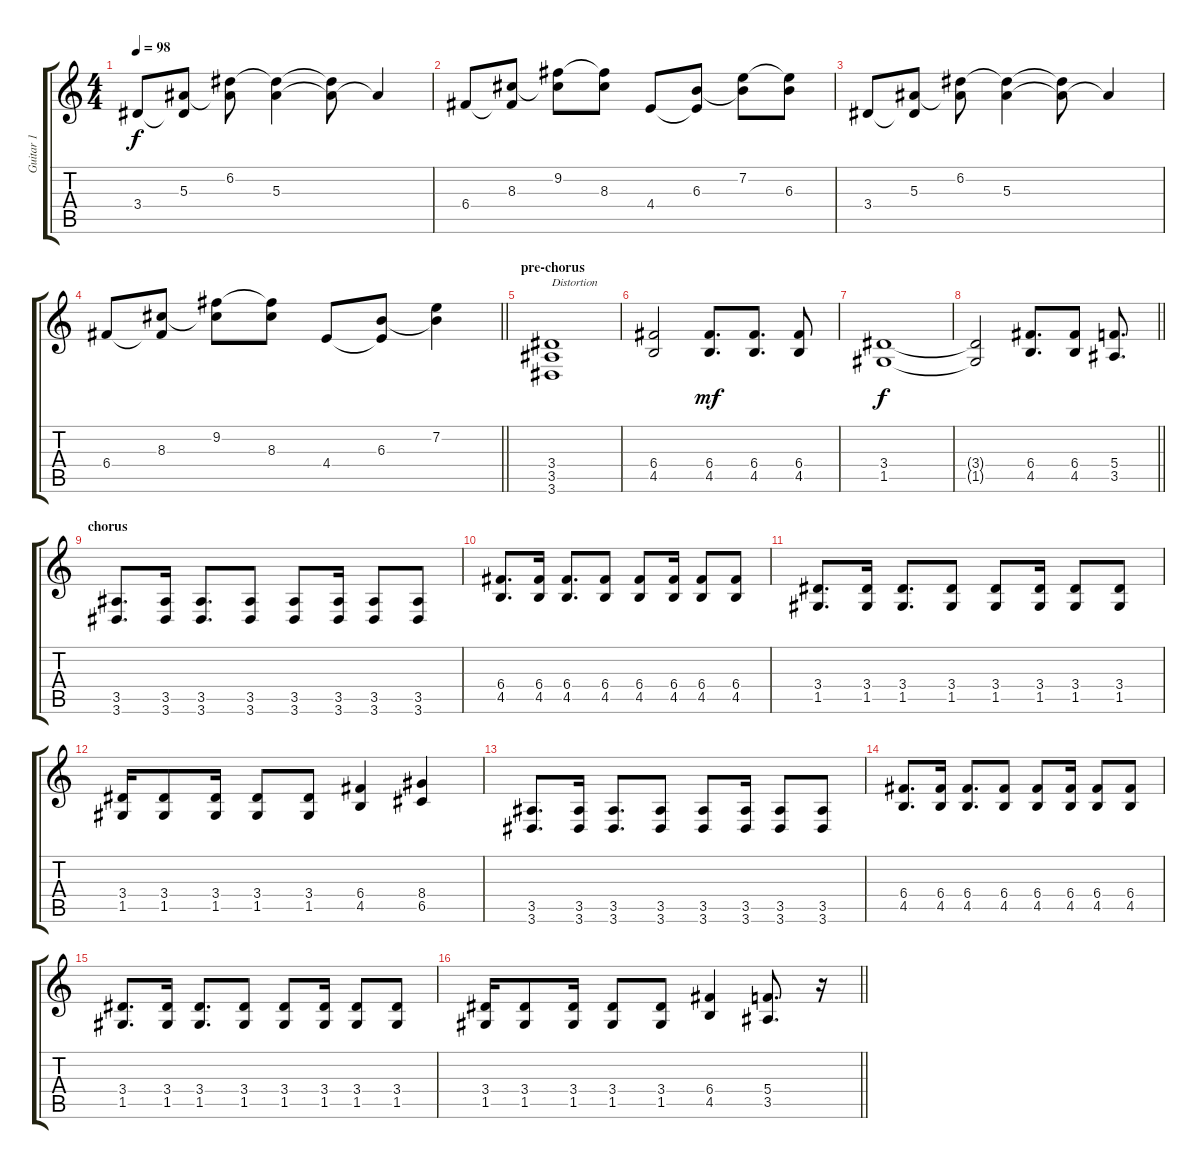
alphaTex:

\track ("Guitar 1" "Guitar 1") {instrument distortionguitar}
\staff {score tabs}
\tuning (D4 A3 F3 C3 G2 C2) {hide}
\ts (4 4)
\tempo 98
\clef g2
\ks c
3.4.8{dy f} (5.3 3.4{t}).8 (6.2 5.3{t}).8 (6.2{t} 5.3).4 (6.2{t} 5.3{t}).8 5.3{t}.4 |
6.4.8 (8.3 6.4{t}).8 (9.2 8.3{t}).8 (9.2{t} 8.3).8 4.4.8 (6.3 4.4{t}).8 (7.2 6.3{t}).8 (7.2{t} 6.3).8 |
3.4.8 (5.3 3.4{t}).8 (6.2 5.3{t}).8 (6.2{t} 5.3).4 (6.2{t} 5.3{t}).8 5.3{t}.4 |
\barLineRight lightlight
6.4.8 (8.3 6.4{t}).8 (9.2 8.3{t}).8 (9.2{t} 8.3).8 4.4.8 (6.3 4.4{t}).8 (7.2 6.3{t}).4 |
\section ("" "pre-chorus")
(3.4 3.5 3.6).1{txt "Distortion" volume 12 instrument distortionguitar} |
(6.4 4.5).2 (6.4 4.5).8{d dy mf} (6.4 4.5).8{d} (6.4 4.5).8 |
(3.4 1.5).1{dy f} |
\barLineRight lightlight
(3.4{t} 1.5{t}).2 (6.4 4.5).8{d} (6.4 4.5).8 (5.4 3.5).8{d} |
\section ("" "chorus")
(3.5 3.6).8{d} (3.5 3.6).16 (3.5 3.6).8{d} (3.5 3.6).8 (3.5 3.6).8 (3.5 3.6).16 (3.5 3.6).8 (3.5 3.6).8 |
(6.4 4.5).8{d} (6.4 4.5).16 (6.4 4.5).8{d} (6.4 4.5).8 (6.4 4.5).8 (6.4 4.5).16 (6.4 4.5).8 (6.4 4.5).8 |
(3.4 1.5).8{d} (3.4 1.5).16 (3.4 1.5).8{d} (3.4 1.5).8 (3.4 1.5).8 (3.4 1.5).16 (3.4 1.5).8 (3.4 1.5).8 |
(3.4 1.5).16 (3.4 1.5).8 (3.4 1.5).16 (3.4 1.5).8 (3.4 1.5).8 (6.4 4.5).4 (8.4 6.5).4 |
(3.5 3.6).8{d} (3.5 3.6).16 (3.5 3.6).8{d} (3.5 3.6).8 (3.5 3.6).8 (3.5 3.6).16 (3.5 3.6).8 (3.5 3.6).8 |
(6.4 4.5).8{d} (6.4 4.5).16 (6.4 4.5).8{d} (6.4 4.5).8 (6.4 4.5).8 (6.4 4.5).16 (6.4 4.5).8 (6.4 4.5).8 |
(3.4 1.5).8{d} (3.4 1.5).16 (3.4 1.5).8{d} (3.4 1.5).8 (3.4 1.5).8 (3.4 1.5).16 (3.4 1.5).8 (3.4 1.5).8 |
\barLineRight lightlight
(3.4 1.5).16 (3.4 1.5).8 (3.4 1.5).16 (3.4 1.5).8 (3.4 1.5).8 (6.4 4.5).4 (5.4 3.5).8{d} r.16
